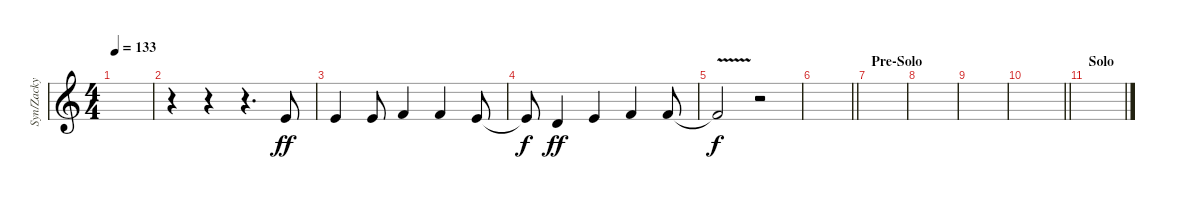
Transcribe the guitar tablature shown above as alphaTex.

\track ("Syn/Zacky [Backup Vocals]" "Syn/Zacky ") {instrument harmonica}
\staff {score}
\tuning (E4 B3 G3 D3 A2 E2) {hide}
\ts (4 4)
\tempo 133
\clef g2
\ks c
|
r.4 r.4 r.4{d} 0.1.8{dy ff} |
0.1.4 0.1.8 1.1.4 1.1.4 0.1.8 |
0.1{t}.8{dy f} 3.2.4{dy ff} 0.1.4 1.1.4 1.1.8 |
1.1{v t}.2{dy f} r.2 |
\barLineRight lightlight
|
\section ("" "Pre-Solo")
|
|
|
\barLineRight lightlight
|
\section ("" "Solo")
